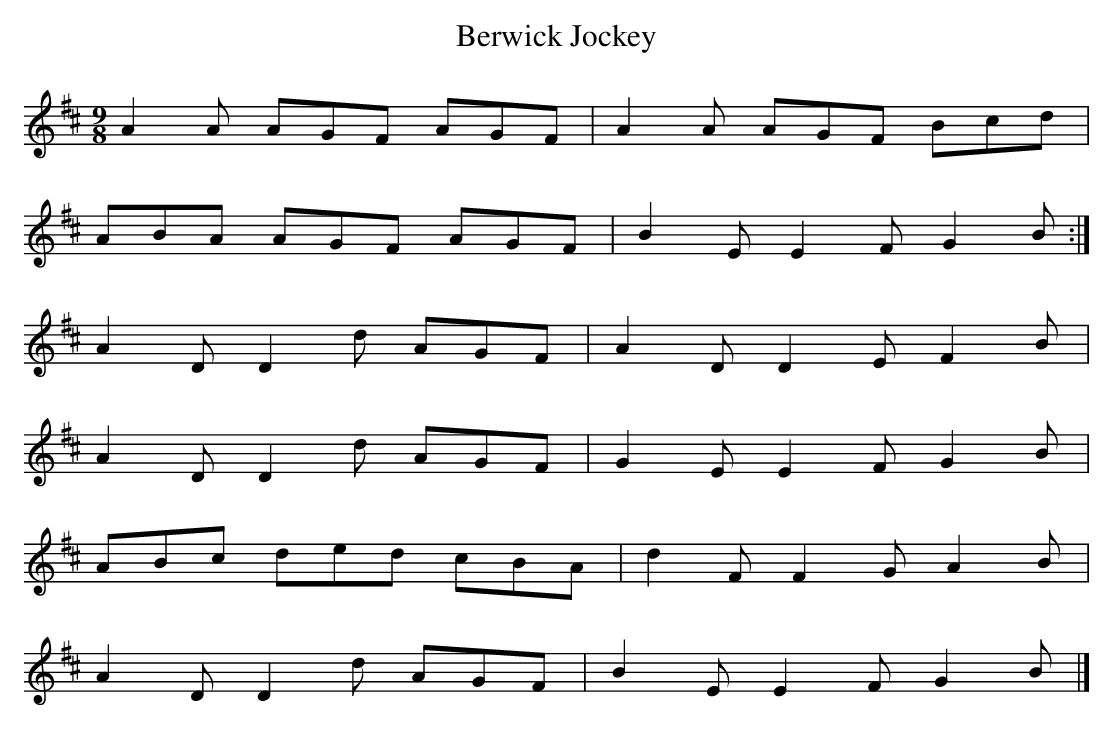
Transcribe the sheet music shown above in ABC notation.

X:1
T: Berwick Jockey
L: 1/8
M: 9/8
K: D
A2A AGF AGF | A2A AGF Bcd |
ABA AGF AGF | B2E E2F G2B :|
A2D D2d AGF | A2D D2E F2B |
A2D D2d AGF | G2E E2F G2B |
ABc ded cBA | d2F F2G A2B |
A2D D2d AGF | B2E E2F G2B |]
